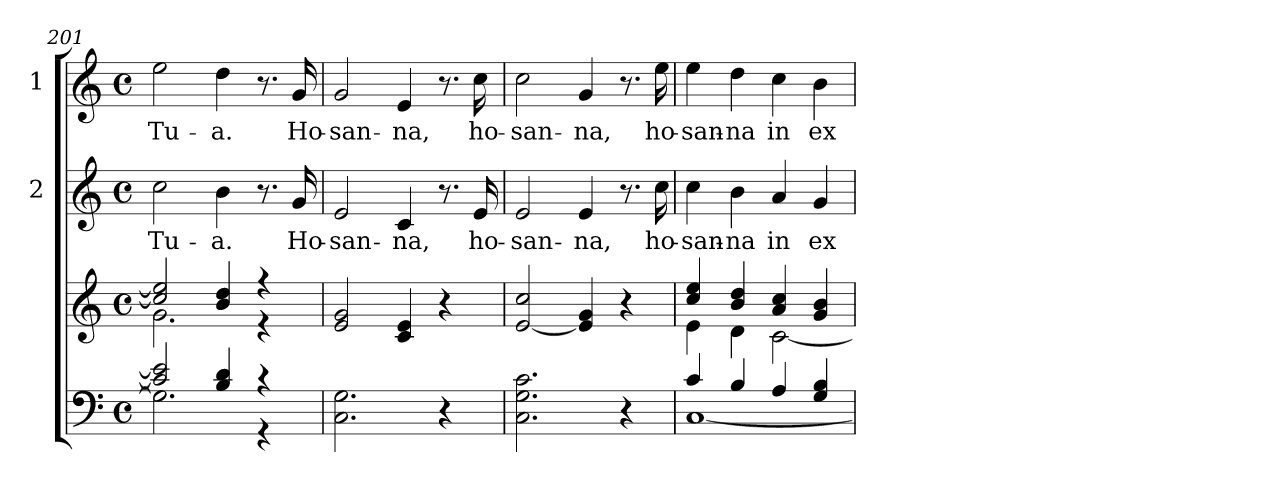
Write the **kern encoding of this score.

**kern	**kern	**kern	**text	**kern	**text
*part3	*part3	*part2	*part2	*part1	*part1
*staff4	*staff3	*staff2	*staff2	*staff1	*staff1
*	*	*I"2	*	*I"1	*
*clefF4	*clefG2	*clefG2	*	*clefG2	*
*k[]	*k[]	*k[]	*	*k[]	*
*C:	*C:	*C:	*	*C:	*
*M4/4	*M4/4	*M4/4	*	*M4/4	*
*met(c)	*met(c)	*met(c)	*	*met(c)	*
=201	=201	=201	=201	=201	=201
*^	*^	*	*	*	*
!	!	!	!	!	!LO:LY:b	!	!LO:LY:b
2c/] 2e/]	2.G\]	2cc/] 2ee/]	2.g\	2cc\	Tu-	2ee\	Tu-
!	!	!	!	!	!LO:LY:b	!	!LO:LY:b
4B/ 4d/	.	4b/ 4dd/	.	4b\	-a.	4dd\	-a.
4r	4r	4r	4r	8.r	.	8.r	.
!	!	!	!	!	!LO:LY:b	!	!LO:LY:b
.	.	.	.	16g/	Ho-	16g/	Ho-
*v	*v	*	*	*	*	*	*
*	*v	*v	*	*	*	*
=202	=202	=202	=202	=202	=202
!	!	!	!LO:LY:b	!	!LO:LY:b
2.C\ 2.G\	2e/ 2g/	2e/	-san-	2g/	-san-
!	!	!	!LO:LY:b	!	!LO:LY:b
.	4c/ 4e/	4c/	-na,	4e/	-na,
4r	4r	8.r	.	8.r	.
!	!	!	!LO:LY:b	!	!LO:LY:b
.	.	16e/	ho-	16cc\	ho-
=203	=203	=203	=203	=203	=203
!	!	!	!LO:LY:b	!	!LO:LY:b
2.C\ 2.G\ 2.c\	[2e/ 2cc/	2e/	-san-	2cc\	-san-
!	!	!	!LO:LY:b	!	!LO:LY:b
.	4e/] 4g/	4e/	-na,	4g/	-na,
4r	4r	8.r	.	8.r	.
!	!	!	!LO:LY:b	!	!LO:LY:b
.	.	16cc\	ho-	16ee\	ho-
=204	=204	=204	=204	=204	=204
*^	*^	*	*	*	*
!	!	!	!	!	!LO:LY:b	!	!LO:LY:b
4c/	[<1C	4cc/ 4ee/	4e\	4cc\	-san-	4ee\	-san-
!	!	!	!	!	!LO:LY:b	!	!LO:LY:b
4B/	.	4b/ 4dd/	4d\	4b\	-na	4dd\	-na
!	!	!	!	!	!LO:LY:b	!	!LO:LY:b
4A/	.	4a/ 4cc/	[<2c\	4a/	in	4cc\	in
!	!	!	!	!	!LO:LY:b	!	!LO:LY:b
4G/ 4B/	.	4g/ 4b/	.	4g/	ex-	4b\	ex-
*v	*v	*	*	*	*	*	*
*	*v	*v	*	*	*	*
=	=	=	=	=	=
*-	*-	*-	*-	*-	*-
